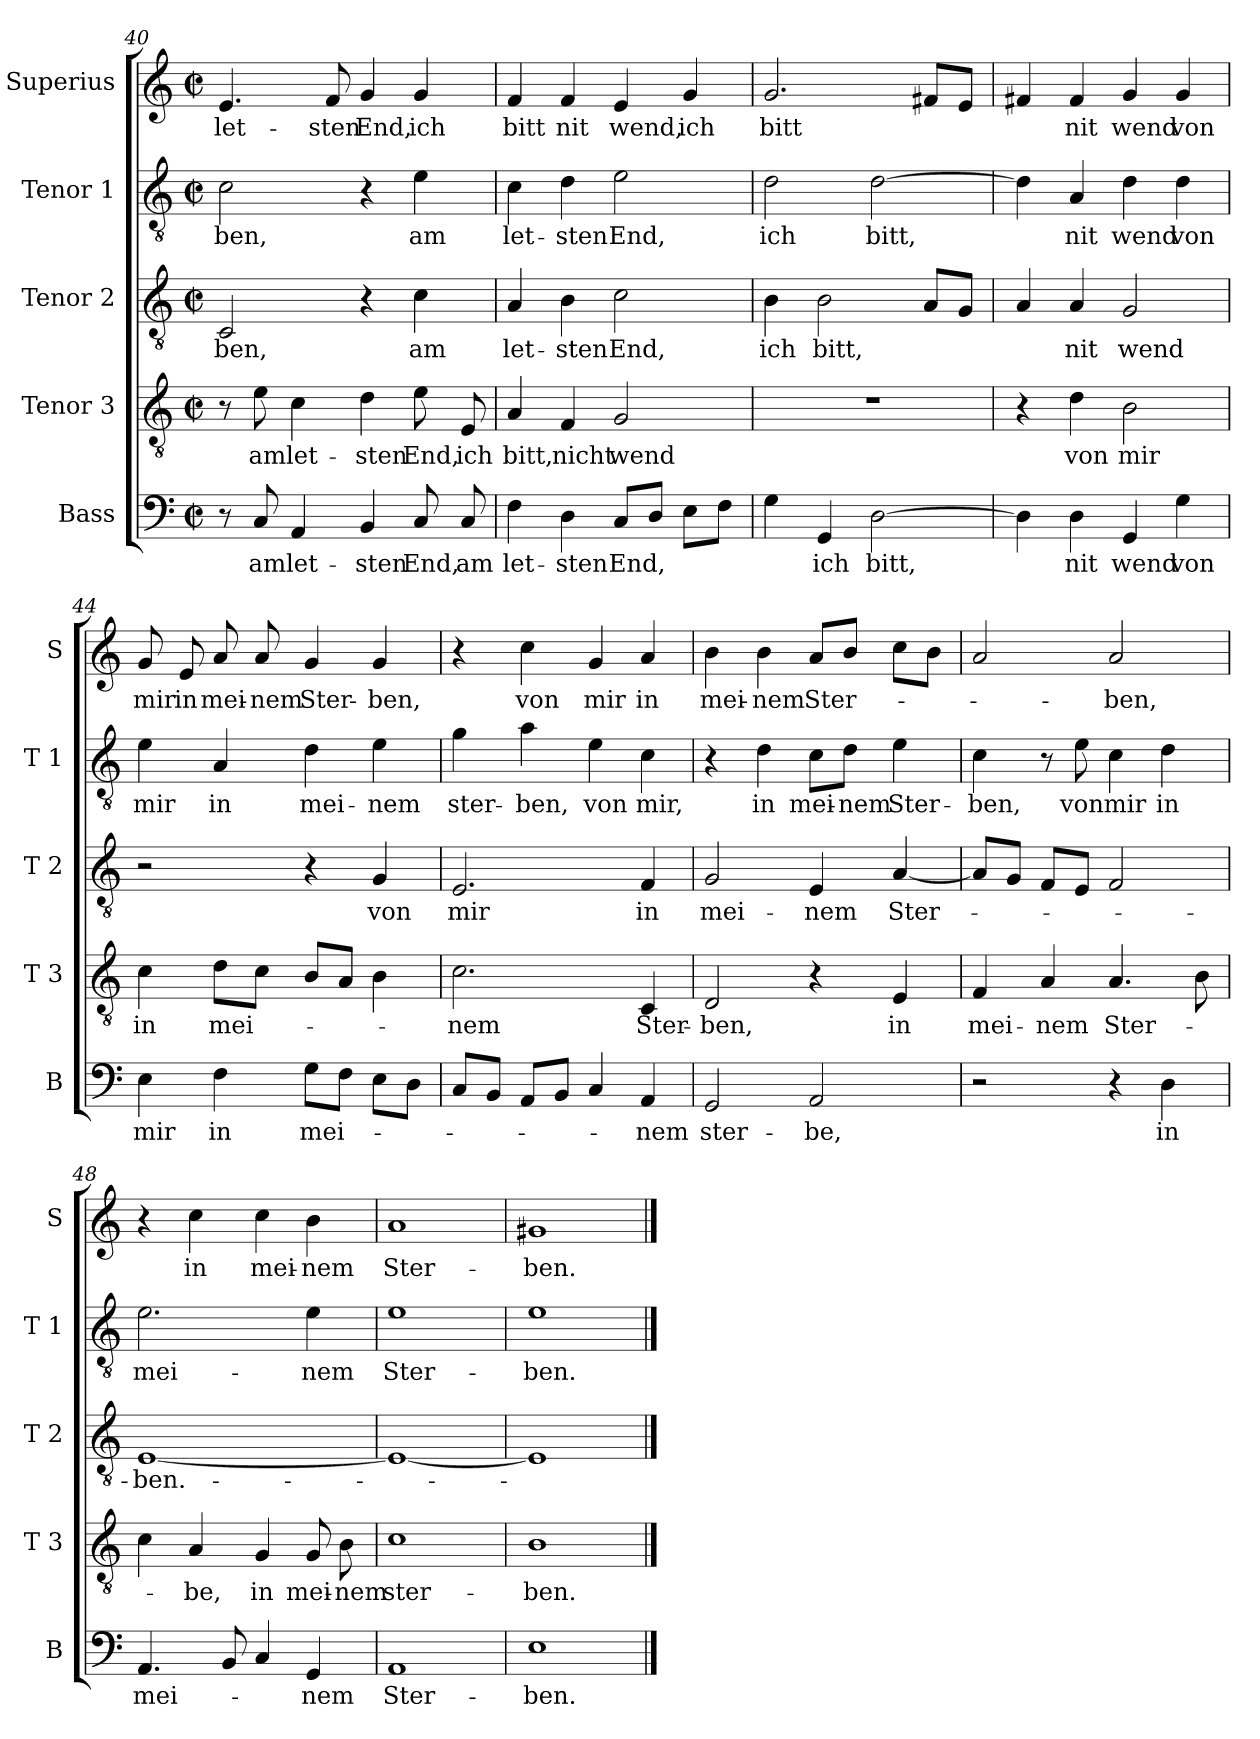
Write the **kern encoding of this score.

**kern	**text	**kern	**text	**kern	**text	**kern	**text	**kern	**text
*part5	*part5	*part4	*part4	*part3	*part3	*part2	*part2	*part1	*part1
*staff5	*staff5	*staff4	*staff4	*staff3	*staff3	*staff2	*staff2	*staff1	*staff1
*I"Bass	*	*I"Tenor 3	*	*I"Tenor 2	*	*I"Tenor 1	*	*I"Superius	*
*I'B	*	*I'T 3	*	*I'T 2	*	*I'T 1	*	*I'S	*
*clefF4	*	*clefGv2	*	*clefGv2	*	*clefGv2	*	*clefG2	*
*k[]	*	*k[]	*	*k[]	*	*k[]	*	*k[]	*
*C:	*	*C:	*	*C:	*	*C:	*	*C:	*
*M2/2	*	*M2/2	*	*M2/2	*	*M2/2	*	*M2/2	*
*met(c|)	*	*met(c|)	*	*met(c|)	*	*met(c|)	*	*met(c|)	*
=40	=40	=40	=40	=40	=40	=40	=40	=40	=40
!	!	!	!	!	!LO:LY:b	!	!LO:LY:b	!	!LO:LY:b
8r	.	8r	.	2C/	-ben,	2c\	-ben,	4.e/	let-
!	!LO:LY:b	!	!LO:LY:b	!	!	!	!	!	!
8C/	am	8e\	am	.	.	.	.	.	.
!	!LO:LY:b	!	!LO:LY:b	!	!	!	!	!	!
4AA/	let-	4c\	let-	.	.	.	.	.	.
!	!	!	!	!	!	!	!	!	!LO:LY:b
.	.	.	.	.	.	.	.	8f/	-sten
!	!LO:LY:b	!	!LO:LY:b	!	!	!	!	!	!LO:LY:b
4BB/	-sten	4d\	-sten	4r	.	4r	.	4g/	End,
!	!LO:LY:b	!	!LO:LY:b	!	!LO:LY:b	!	!LO:LY:b	!	!LO:LY:b
8C/	End,	8e\	End,	4c\	am	4e\	am	4g/	ich
!	!LO:LY:b	!	!LO:LY:b	!	!	!	!	!	!
8C/	am	8E/	ich	.	.	.	.	.	.
!!LO:LB:g=z
=41	=41	=41	=41	=41	=41	=41	=41	=41	=41
!	!LO:LY:b	!	!LO:LY:b	!	!LO:LY:b	!	!LO:LY:b	!	!LO:LY:b
4F\	let-	4A/	bitt,	4A/	let-	4c\	let-	4f/	bitt
!	!LO:LY:b	!	!LO:LY:b	!	!LO:LY:b	!	!LO:LY:b	!	!LO:LY:b
4D\	-sten	4F/	nicht	4B\	-sten	4d\	-sten	4f/	nit
!	!LO:LY:b	!	!LO:LY:b	!	!LO:LY:b	!	!LO:LY:b	!	!LO:LY:b
8C/L	End,	2G/	wend	2c\	End,	2e\	End,	4e/	wend,
8D/J	.	.	.	.	.	.	.	.	.
!	!	!	!	!	!	!	!	!	!LO:LY:b
8E\L	.	.	.	.	.	.	.	4g/	ich
8F\J	.	.	.	.	.	.	.	.	.
=42	=42	=42	=42	=42	=42	=42	=42	=42	=42
!	!	!	!	!	!LO:LY:b	!	!LO:LY:b	!	!LO:LY:b
4G\	.	1r	.	4B\	ich	2d\	ich	2.g/	bitt
!	!LO:LY:b	!	!	!	!LO:LY:b	!	!	!	!
4GG/	ich	.	.	2B\	bitt,	.	.	.	.
!	!LO:LY:b	!	!	!	!	!	!LO:LY:b	!	!
[2D\	bitt,	.	.	.	.	[2d\	bitt,	.	.
.	.	.	.	8A/L	.	.	.	8f#X/L	.
.	.	.	.	8G/J	.	.	.	8e/J	.
=43	=43	=43	=43	=43	=43	=43	=43	=43	=43
4D\]	.	4r	.	4A/	.	4d\]	.	4f#X/	.
!	!LO:LY:b	!	!LO:LY:b	!	!LO:LY:b	!	!LO:LY:b	!	!LO:LY:b
4D\	nit	4d\	von	4A/	nit	4A/	nit	4f#/	nit
!	!LO:LY:b	!	!LO:LY:b	!	!LO:LY:b	!	!LO:LY:b	!	!LO:LY:b
4GG/	wend	2B\	mir	2G/	wend	4d\	wend	4g/	wend
!	!LO:LY:b	!	!	!	!	!	!LO:LY:b	!	!LO:LY:b
4G\	von	.	.	.	.	4d\	von	4g/	von
=44	=44	=44	=44	=44	=44	=44	=44	=44	=44
!	!LO:LY:b	!	!LO:LY:b	!	!	!	!LO:LY:b	!	!LO:LY:b
4E\	mir	4c\	in	2r	.	4e\	mir	8g/	mir
!	!	!	!	!	!	!	!	!	!LO:LY:b
.	.	.	.	.	.	.	.	8e/	in
!	!LO:LY:b	!	!LO:LY:b	!	!	!	!LO:LY:b	!	!LO:LY:b
4F\	in	8d\L	mei-	.	.	4A/	in	8a/	mei-
!	!	!	!	!	!	!	!	!	!LO:LY:b
.	.	8c\J	.	.	.	.	.	8a/	-nem
!	!LO:LY:b	!	!	!	!	!	!LO:LY:b	!	!LO:LY:b
8G\L	mei-	8B/L	.	4r	.	4d\	mei-	4g/	Ster-
8F\J	.	8A/J	.	.	.	.	.	.	.
!	!	!	!	!	!LO:LY:b	!	!LO:LY:b	!	!LO:LY:b
8E\L	.	4B\	.	4G/	von	4e\	-nem	4g/	-ben,
8D\J	.	.	.	.	.	.	.	.	.
=45	=45	=45	=45	=45	=45	=45	=45	=45	=45
!	!	!	!LO:LY:b	!	!LO:LY:b	!	!LO:LY:b	!	!
8C/L	.	2.c\	-nem	2.E/	mir	4g\	ster-	4r	.
8BB/J	.	.	.	.	.	.	.	.	.
!	!	!	!	!	!	!	!LO:LY:b	!	!LO:LY:b
8AA/L	.	.	.	.	.	4a\	-ben,	4cc\	von
8BB/J	.	.	.	.	.	.	.	.	.
!	!	!	!	!	!	!	!LO:LY:b	!	!LO:LY:b
4C/	.	.	.	.	.	4e\	von	4g/	mir
!	!LO:LY:b	!	!LO:LY:b	!	!LO:LY:b	!	!LO:LY:b	!	!LO:LY:b
4AA/	-nem	4C/	Ster-	4F/	in	4c\	mir,	4a/	in
!!LO:LB:g=z
=46	=46	=46	=46	=46	=46	=46	=46	=46	=46
!	!LO:LY:b	!	!LO:LY:b	!	!LO:LY:b	!	!	!	!LO:LY:b
2GG/	ster-	2D/	-ben,	2G/	mei-	4r	.	4b\	mei-
!	!	!	!	!	!	!	!LO:LY:b	!	!LO:LY:b
.	.	.	.	.	.	4d\	in	4b\	-nem
!	!LO:LY:b	!	!	!	!LO:LY:b	!	!LO:LY:b	!	!LO:LY:b
2AA/	-be,	4r	.	4E/	-nem	8c\L	mei-	8a/L	Ster-
!	!	!	!	!	!	!	!LO:LY:b	!	!
.	.	.	.	.	.	8d\J	-nem	8b/J	.
!	!	!	!LO:LY:b	!	!LO:LY:b	!	!LO:LY:b	!	!
.	.	4E/	in	[4A/	Ster-	4e\	Ster-	8cc\L	.
.	.	.	.	.	.	.	.	8b\J	.
=47	=47	=47	=47	=47	=47	=47	=47	=47	=47
!	!	!	!LO:LY:b	!	!	!	!LO:LY:b	!	!
2r	.	4F/	mei-	8A/L]	.	4c\	-ben,	2a/	.
.	.	.	.	8G/J	.	.	.	.	.
!	!	!	!LO:LY:b	!	!	!	!	!	!
.	.	4A/	-nem	8F/L	.	8r	.	.	.
!	!	!	!	!	!	!	!LO:LY:b	!	!
.	.	.	.	8E/J	.	8e\	von	.	.
!	!	!	!LO:LY:b	!	!	!	!LO:LY:b	!	!LO:LY:b
4r	.	4.A/	Ster-	2F/	.	4c\	mir	2a/	-ben,
!	!LO:LY:b	!	!	!	!	!	!LO:LY:b	!	!
4D\	in	.	.	.	.	4d\	in	.	.
.	.	8B\	.	.	.	.	.	.	.
=48	=48	=48	=48	=48	=48	=48	=48	=48	=48
!	!LO:LY:b	!	!	!	!LO:LY:b	!	!LO:LY:b	!	!
4.AA/	mei-	4c\	.	[1E	-ben.-	2.e\	mei-	4r	.
!	!	!	!LO:LY:b	!	!	!	!	!	!LO:LY:b
.	.	4A/	-be,	.	.	.	.	4cc\	in
8BB/	.	.	.	.	.	.	.	.	.
!	!	!	!LO:LY:b	!	!	!	!	!	!LO:LY:b
4C/	.	4G/	in	.	.	.	.	4cc\	mei-
!	!LO:LY:b	!	!LO:LY:b	!	!	!	!LO:LY:b	!	!LO:LY:b
4GG/	-nem	8G/	mei-	.	.	4e\	-nem	4b\	-nem
!	!	!	!LO:LY:b	!	!	!	!	!	!
.	.	8B\	-nem	.	.	.	.	.	.
=49	=49	=49	=49	=49	=49	=49	=49	=49	=49
!	!LO:LY:b	!	!LO:LY:b	!	!	!	!LO:LY:b	!	!LO:LY:b
1AA	Ster-	1c	ster-	1E_	.	1e	Ster-	1a	Ster-
=50	=50	=50	=50	=50	=50	=50	=50	=50	=50
!	!LO:LY:b	!	!LO:LY:b	!	!	!	!LO:LY:b	!	!LO:LY:b
1E	-ben.	1B	-ben.	1E]	.	1e	-ben.	1g#X	-ben.
==	==	==	==	==	==	==	==	==	==
*-	*-	*-	*-	*-	*-	*-	*-	*-	*-
